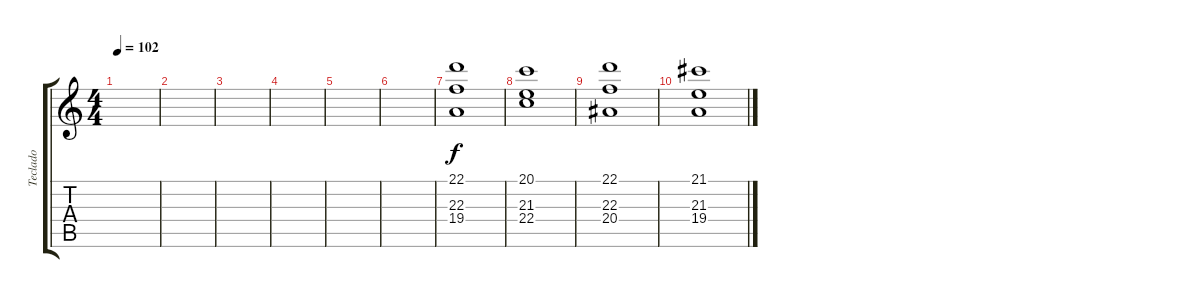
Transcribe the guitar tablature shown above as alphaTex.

\track ("Teclado" "Teclado") {instrument stringensemble1}
\staff {score tabs}
\tuning (E4 B3 G3 D3 A2 E2) {hide}
\ts (4 4)
\tempo 102
\clef g2
\ks c
|
|
|
|
|
|
(22.1 22.3 19.4).1 |
(20.1 21.3 22.4).1 |
(22.1 22.3 20.4).1 |
(21.1 21.3 19.4).1
